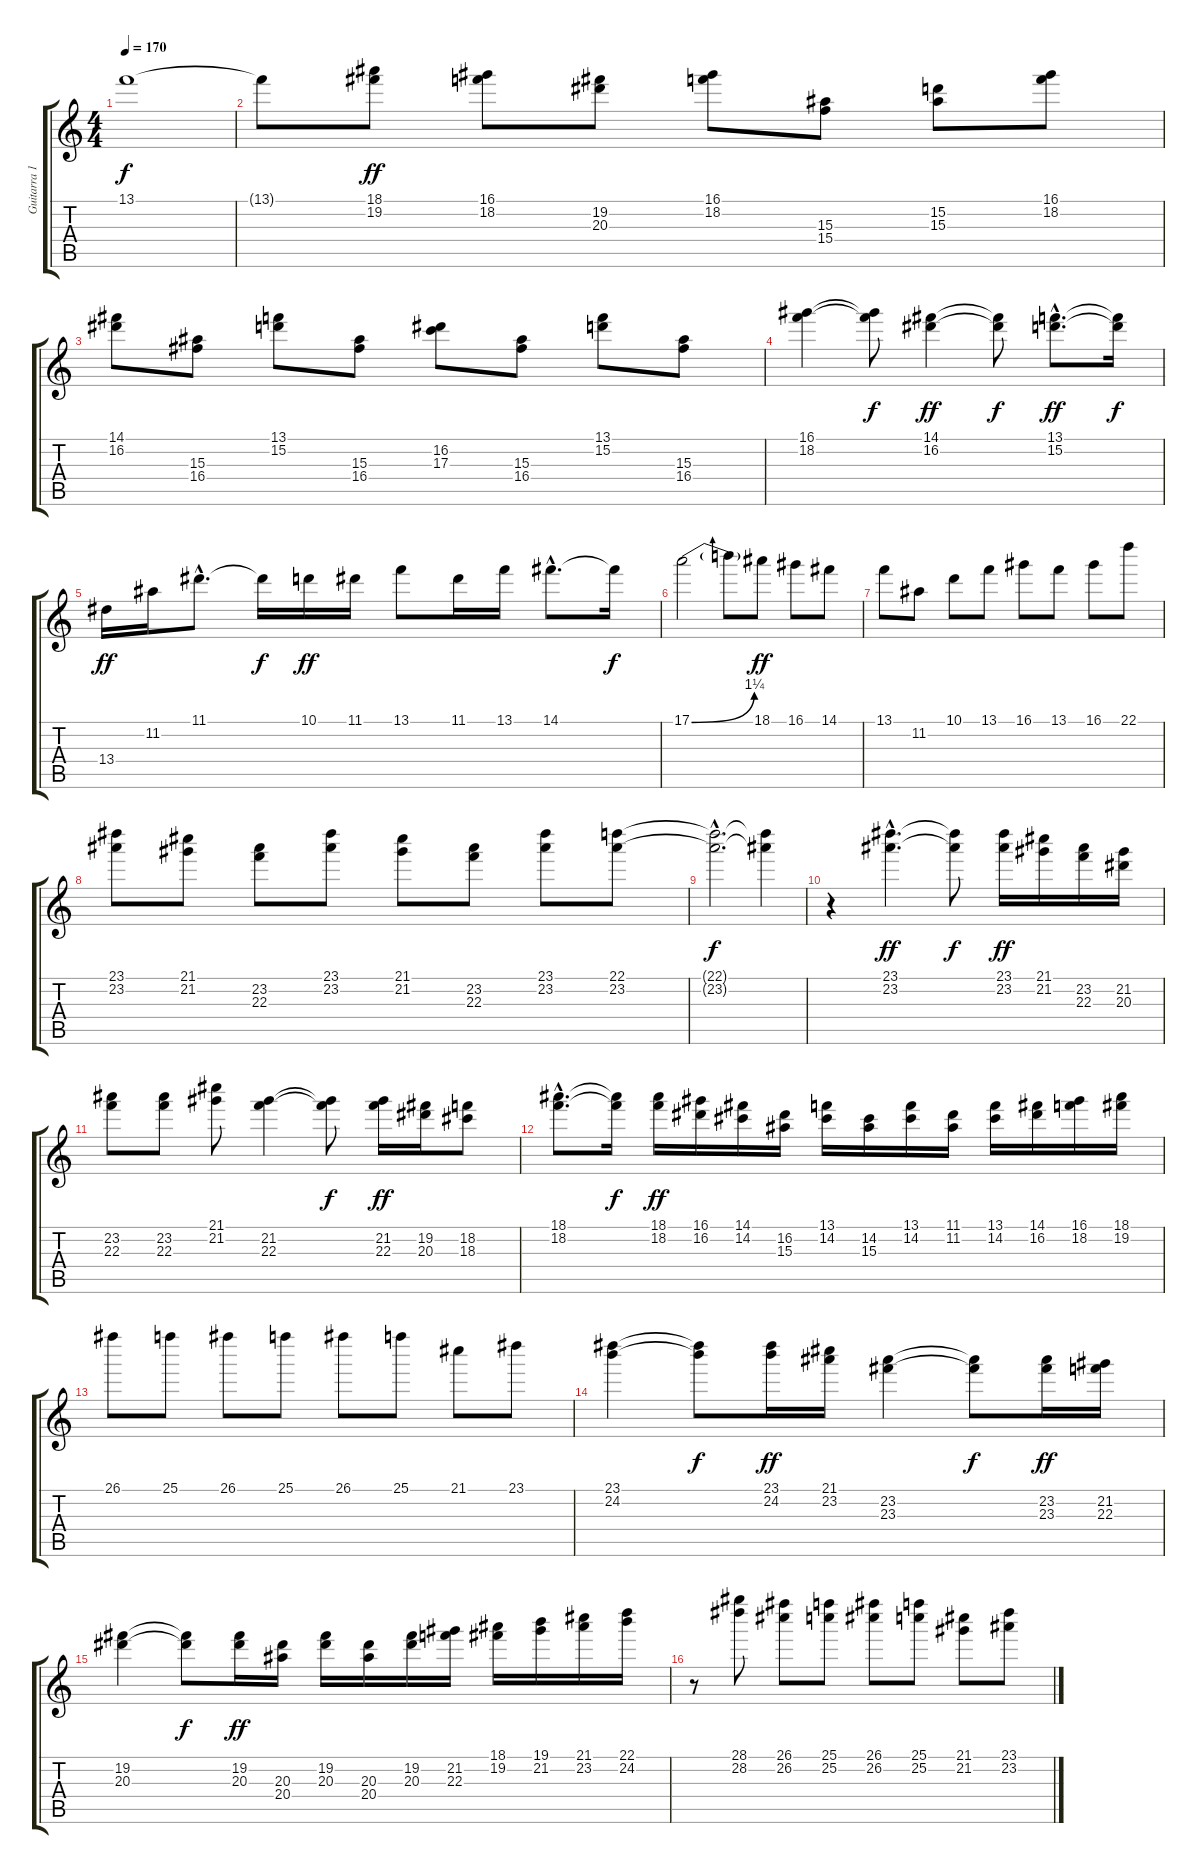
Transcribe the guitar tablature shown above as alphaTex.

\track ("Guitarra 1 (Lead)" "Guitarra 1") {instrument distortionguitar}
\staff {score tabs}
\tuning (E4 B3 G3 D3 A2 E2) {hide}
\ts (4 4)
\tempo 170
\clef g2
\ks c
13.1{t}.1{dy f} |
13.1{t}.8 (18.1 19.2).8{dy ff} (16.1 18.2).8 (19.2 20.3).8 (16.1 18.2).8 (15.3 15.4).8 (15.2 15.3).8 (16.1 18.2).8 |
(14.1 16.2).8 (15.3 16.4).8 (13.1 15.2).8 (15.3 16.4).8 (16.2 17.3).8 (15.3 16.4).8 (13.1 15.2).8 (15.3 16.4).8 |
(16.1 18.2).4 (16.1{t} 18.2{t}).8{dy f} (14.1 16.2).4{dy ff} (14.1{t} 16.2{t}).8{dy f} (13.1{hac} 15.2{hac}).8{d dy ff} (13.1{t} 15.2{t}).16{dy f} |
13.4.16{dy ff} 11.2.16 11.1{hac}.8{d} 11.1{t}.16{dy f} 10.1.16{dy ff} 11.1.16 13.1.8 11.1.16 13.1.16 14.1{hac}.8{d} 14.1{t}.16{dy f} |
17.1{be (bend 0 0 60 5)}.2 17.1{t}.8 18.1.8{dy ff} 16.1.8 14.1.8 |
13.1.8 11.2.8 10.1.8 13.1.8 16.1.8 13.1.8 16.1.8 22.1.8 |
(23.1 23.2).8 (21.1 21.2).8 (23.2 22.3).8 (23.1 23.2).8 (21.1 21.2).8 (23.2 22.3).8 (23.1 23.2).8 (22.1 23.2).8 |
(22.1{hac t} 23.2{hac t}).2{d dy f} (22.1{t} 23.2{t}).4 |
r.4 (23.1{hac} 23.2{hac}).4{d dy ff} (23.1{t} 23.2{t}).8{dy f} (23.1 23.2).16{dy ff} (21.1 21.2).16 (23.2 22.3).16 (21.2 20.3).16 |
(23.2 22.3).8 (23.2 22.3).8 (21.1 21.2).8 (21.2 22.3).4 (21.2{t} 22.3{t}).8{dy f} (21.2 22.3).16{dy ff} (19.2 20.3).16 (18.2 18.3).8 |
(18.1{hac} 18.2{hac}).8{d} (18.1{t} 18.2{t}).16{dy f} (18.1 18.2).16{dy ff} (16.1 16.2).16 (14.1 14.2).16 (16.2 15.3).16 (13.1 14.2).16 (14.2 15.3).16 (13.1 14.2).16 (11.1 11.2).16 (13.1 14.2).16 (14.1 16.2).16 (16.1 18.2).16 (18.1 19.2).16 |
26.1.8 25.1.8 26.1.8 25.1.8 26.1.8 25.1.8 21.1.8 23.1.8 |
(23.1 24.2).4 (23.1{t} 24.2{t}).8{dy f} (23.1 24.2).16{dy ff} (21.1 23.2).16 (23.2 23.3).4 (23.2{t} 23.3{t}).8{dy f} (23.2 23.3).16{dy ff} (21.2 22.3).16 |
(19.2 20.3).4 (19.2{t} 20.3{t}).8{dy f} (19.2 20.3).16{dy ff} (20.3 20.4).16 (19.2 20.3).16 (20.3 20.4).16 (19.2 20.3).16 (21.2 22.3).16 (18.1 19.2).16 (19.1 21.2).16 (21.1 23.2).16 (22.1 24.2).16 |
r.8 (28.1 28.2).8 (26.1 26.2).8 (25.1 25.2).8 (26.1 26.2).8 (25.1 25.2).8 (21.1 21.2).8 (23.1 23.2).8
